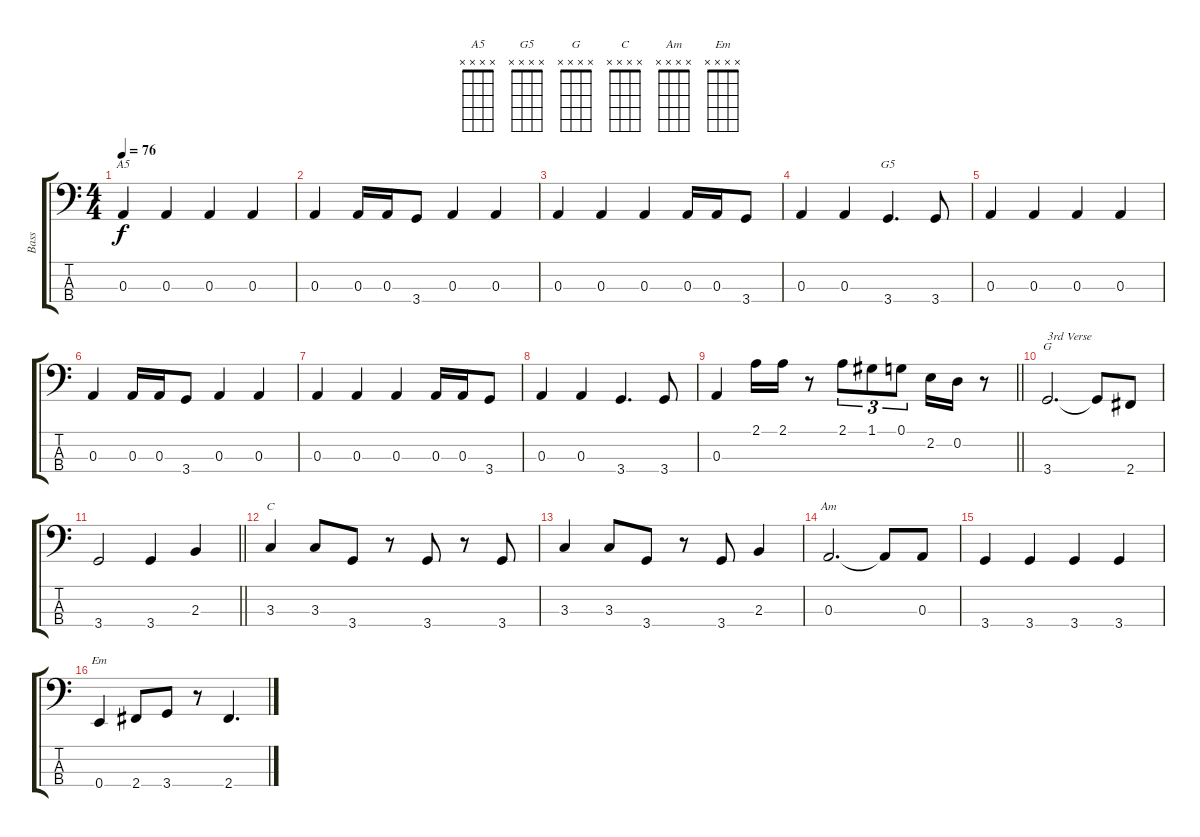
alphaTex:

\track ("Bass" "Bass") {instrument electricbassfinger}
\staff {score tabs}
\tuning (G2 D2 A1 E1) {hide}
\chord ("A5" x x x x)
\chord ("G5" x x x x)
\chord ("G" x x x x)
\chord ("C" x x x x)
\chord ("Am" x x x x)
\chord ("Em" x x x x)
\ts (4 4)
\tempo 76
\clef f4
\ks c
0.3.4{ch "A5" dy f} 0.3.4 0.3.4 0.3.4 |
0.3.4 0.3.16 0.3.16 3.4.8 0.3.4 0.3.4 |
0.3.4 0.3.4 0.3.4 0.3.16 0.3.16 3.4.8 |
0.3.4 0.3.4 3.4.4{d ch "G5"} 3.4.8 |
0.3.4 0.3.4 0.3.4 0.3.4 |
0.3.4 0.3.16 0.3.16 3.4.8 0.3.4 0.3.4 |
0.3.4 0.3.4 0.3.4 0.3.16 0.3.16 3.4.8 |
0.3.4 0.3.4 3.4.4{d} 3.4.8 |
\barLineRight lightlight
0.3.4 2.1.16 2.1.16 r.8 2.1.8{tu (3 2)} 1.1.8{tu (3 2)} 0.1.8{tu (3 2)} 2.2.16 0.2.16 r.8 |
3.4.2{d ch "G" txt "3rd Verse"} 3.4{t}.8 2.4.8 |
\barLineRight lightlight
3.4.2 3.4.4 2.3.4 |
3.3.4{ch "C"} 3.3.8 3.4.8 r.8 3.4.8 r.8 3.4.8 |
3.3.4 3.3.8 3.4.8 r.8 3.4.8 2.3.4 |
0.3.2{d ch "Am"} 0.3{t}.8 0.3.8 |
3.4.4 3.4.4 3.4.4 3.4.4 |
0.4.4{ch "Em"} 2.4.8 3.4.8 r.8 2.4.4{d}
